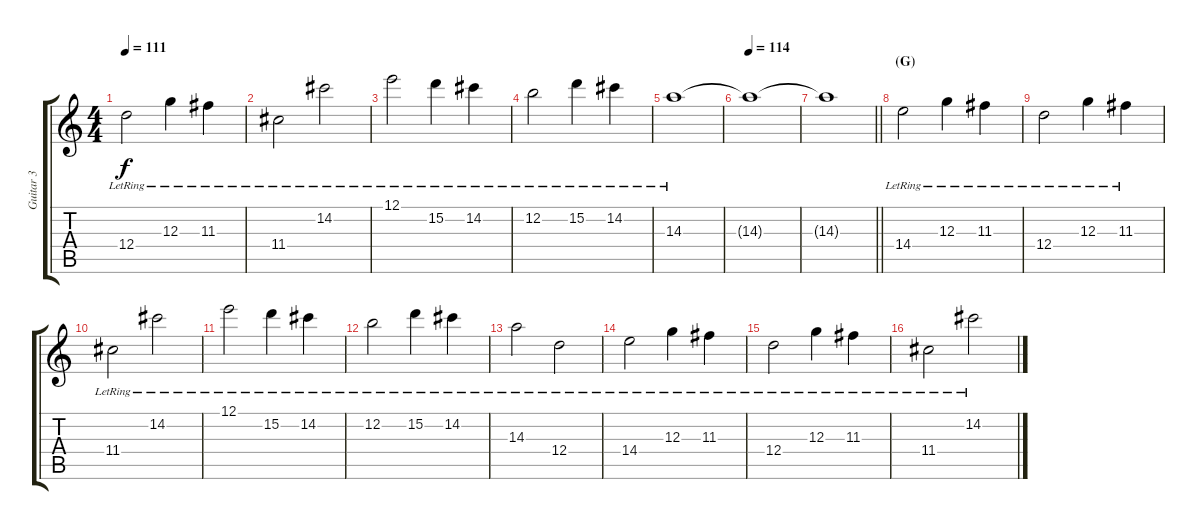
\track ("Guitar 3" "Guitar 3") {instrument electricguitarjazz}
\staff {score tabs}
\tuning (E4 B3 G3 D3 A2 E2) {hide}
\ts (4 4)
\tempo 111
\clef g2
\ks c
12.4{lr}.2{dy f} 12.3{lr}.4 11.3{lr}.4 |
11.4{lr}.2 14.2{lr}.2 |
12.1{lr}.2 15.2{lr}.4 14.2{lr}.4 |
12.2{lr}.2 15.2{lr}.4 14.2{lr}.4 |
14.3{lr}.1 |
\tempo 114
14.3{t}.1 |
\barLineRight lightlight
14.3{t}.1 |
\section ("" "(G)")
14.4{lr}.2 12.3{lr}.4 11.3{lr}.4 |
12.4{lr}.2 12.3{lr}.4 11.3{lr}.4 |
11.4{lr}.2 14.2{lr}.2 |
12.1{lr}.2 15.2{lr}.4 14.2{lr}.4 |
12.2{lr}.2 15.2{lr}.4 14.2{lr}.4 |
14.3{lr}.2 12.4{lr}.2 |
14.4{lr}.2 12.3{lr}.4 11.3{lr}.4 |
12.4{lr}.2 12.3{lr}.4 11.3{lr}.4 |
11.4{lr}.2 14.2{lr}.2
